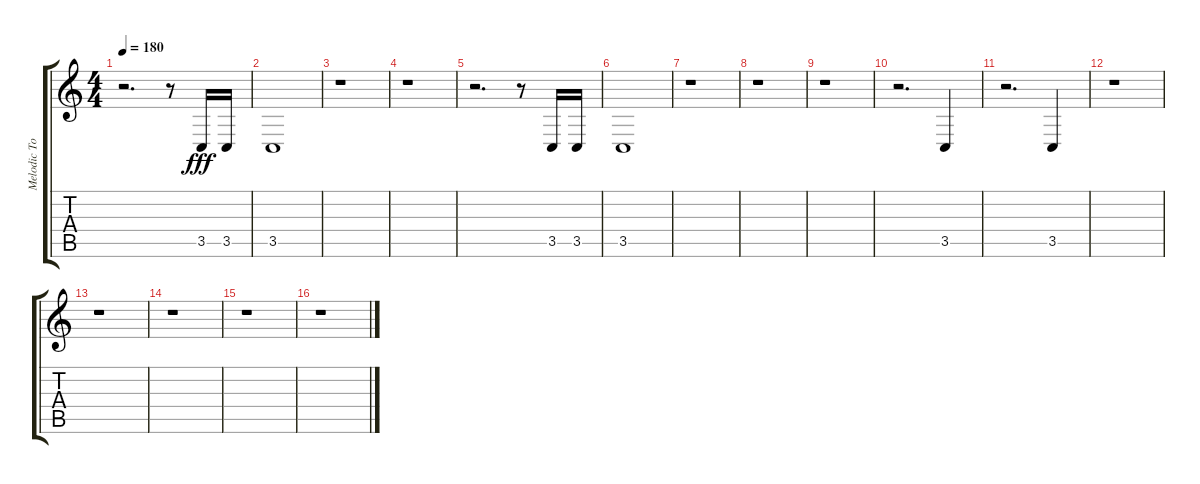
\track ("Melodic Tom" "Melodic To") {instrument melodictom}
\staff {score tabs}
\tuning (E4 B3 G3 D3 A2 E2) {hide}
\ts (4 4)
\tempo 180
\clef g2
\ks c
r.2{d dy fff} r.8 3.5.16 3.5.16 |
3.5.1 |
r.1 |
r.1 |
r.2{d} r.8 3.5.16 3.5.16 |
3.5.1 |
r.1 |
r.1 |
r.1 |
r.2{d} 3.5.4 |
r.2{d} 3.5.4 |
r.1 |
r.1 |
r.1 |
r.1 |
r.1
